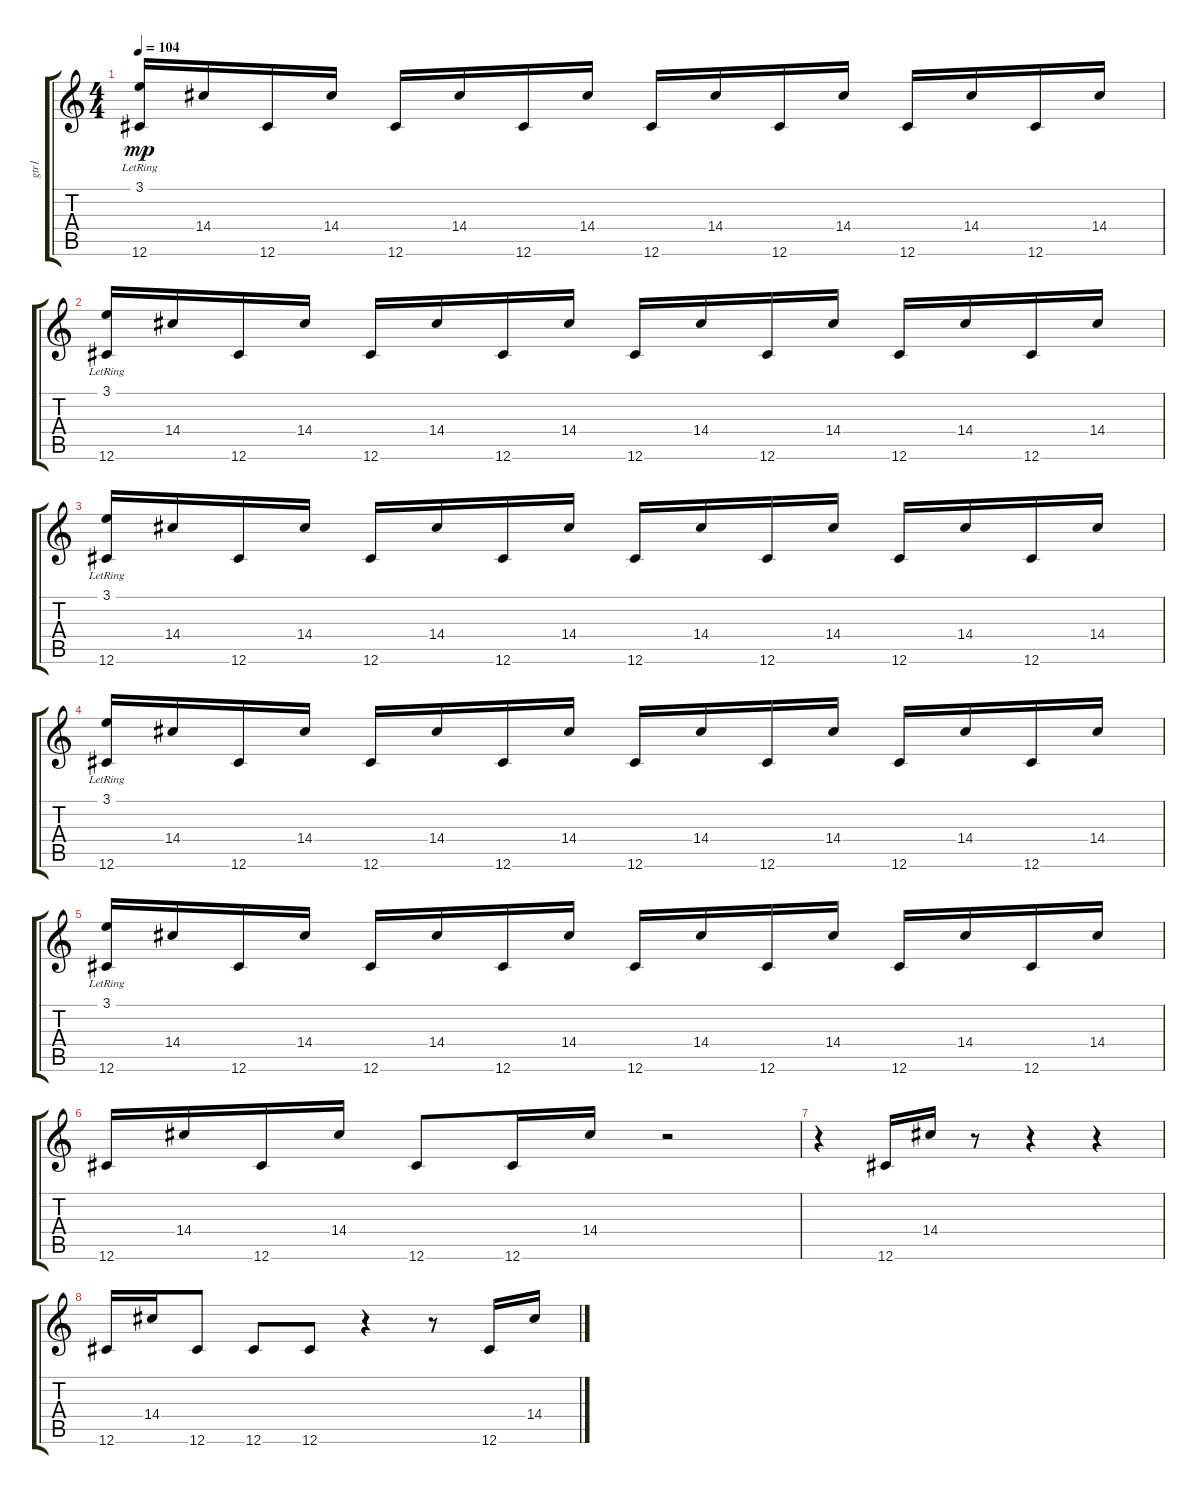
\track ("gtr1" "gtr1") {instrument electricguitarclean}
\staff {score tabs}
\tuning (Db4 Ab3 E3 B2 Gb2 Db2) {hide}
\ts (4 4)
\tempo 104
\clef g2
\ks c
(3.1{lr} 12.6).16{dy mp} 14.4.16 12.6.16 14.4.16 12.6.16 14.4.16 12.6.16 14.4.16 12.6.16 14.4.16 12.6.16 14.4.16 12.6.16 14.4.16 12.6.16 14.4.16 |
(3.1{lr} 12.6).16 14.4.16 12.6.16 14.4.16 12.6.16 14.4.16 12.6.16 14.4.16 12.6.16 14.4.16 12.6.16 14.4.16 12.6.16 14.4.16 12.6.16 14.4.16 |
(3.1{lr} 12.6).16 14.4.16 12.6.16 14.4.16 12.6.16 14.4.16 12.6.16 14.4.16 12.6.16 14.4.16 12.6.16 14.4.16 12.6.16 14.4.16 12.6.16 14.4.16 |
(3.1{lr} 12.6).16 14.4.16 12.6.16 14.4.16 12.6.16 14.4.16 12.6.16 14.4.16 12.6.16 14.4.16 12.6.16 14.4.16 12.6.16 14.4.16 12.6.16 14.4.16 |
(3.1{lr} 12.6).16 14.4.16 12.6.16 14.4.16 12.6.16 14.4.16 12.6.16 14.4.16 12.6.16 14.4.16 12.6.16 14.4.16 12.6.16 14.4.16 12.6.16 14.4.16 |
12.6.16 14.4.16 12.6.16 14.4.16 12.6.8 12.6.16 14.4.16 r.2 |
r.4 12.6.16 14.4.16 r.8 r.4 r.4 |
12.6.16 14.4.16 12.6.8 12.6.8 12.6.8 r.4 r.8 12.6.16 14.4.16
